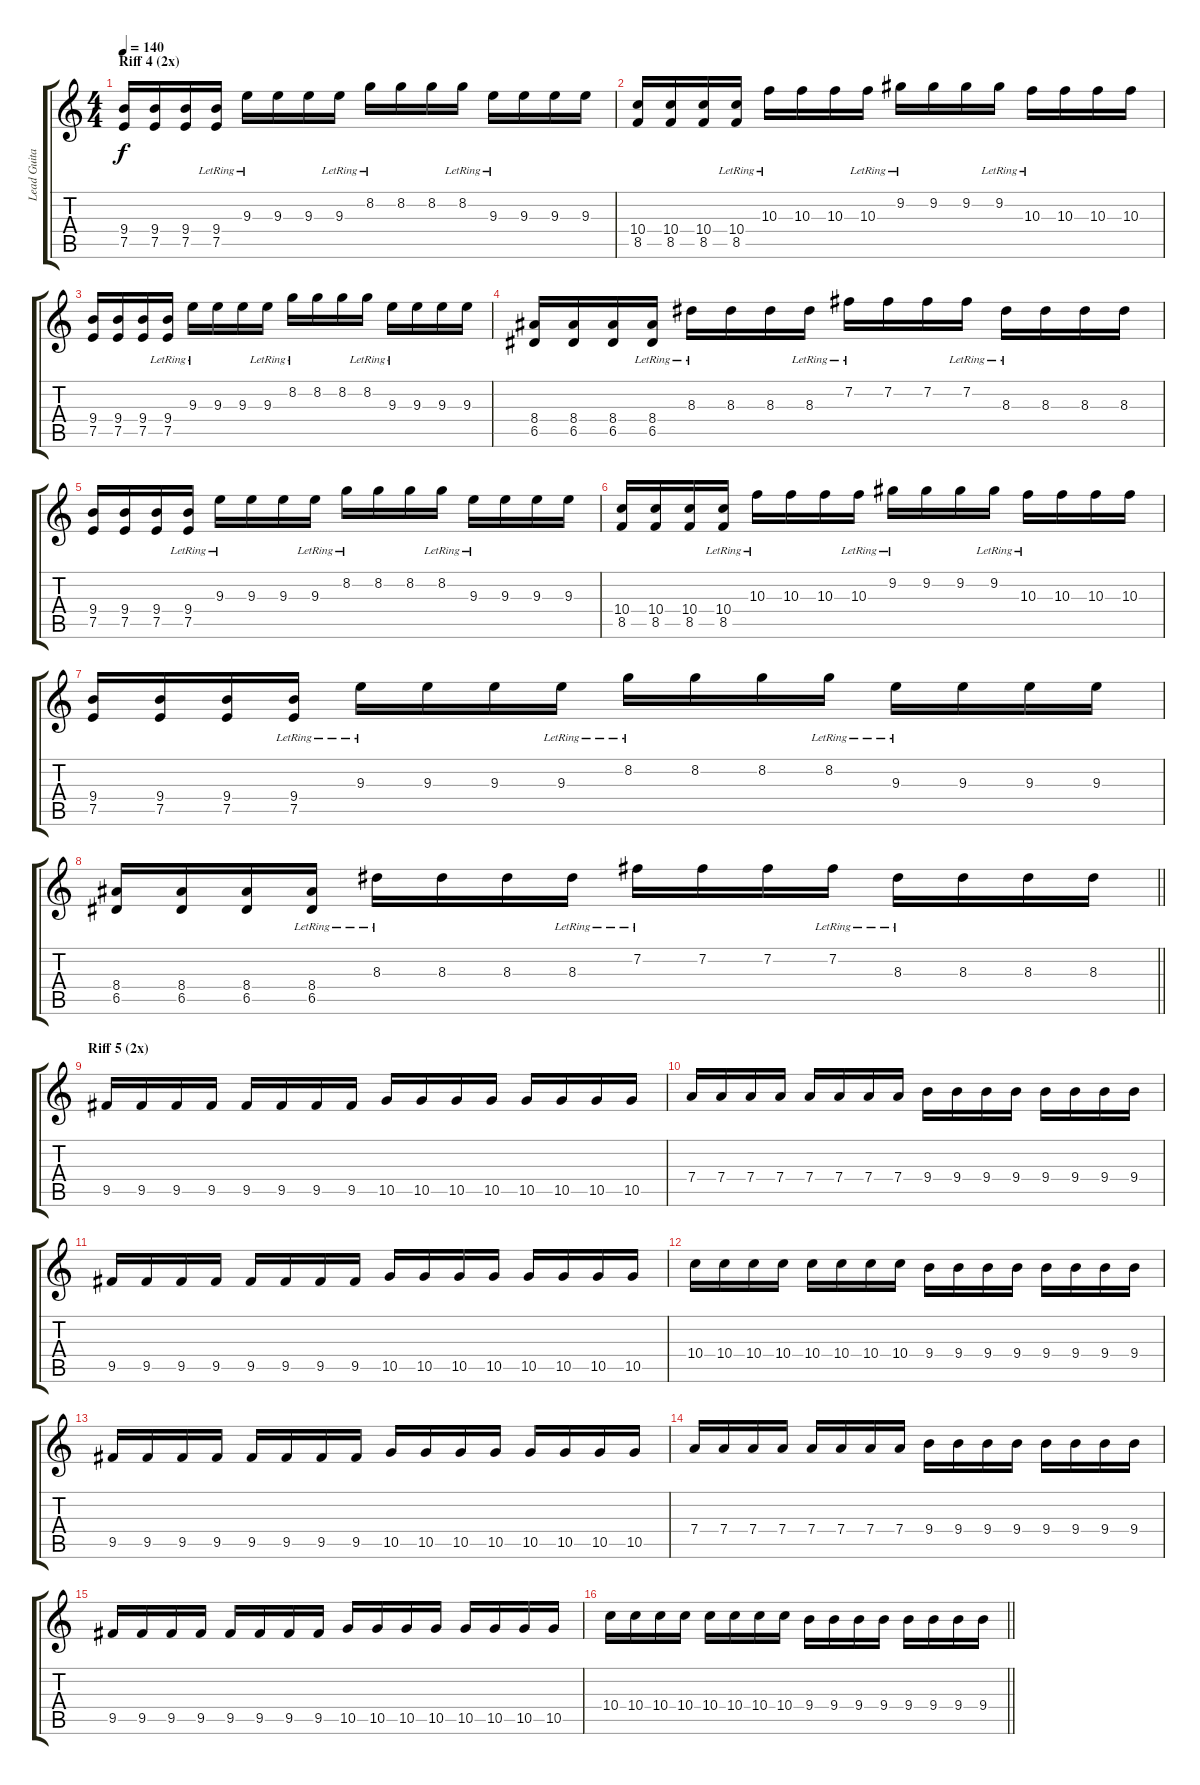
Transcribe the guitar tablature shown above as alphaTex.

\track ("Lead Guitar " "Lead Guita") {instrument distortionguitar}
\staff {score tabs}
\tuning (E4 B3 G3 D3 A2 E2) {hide}
\ts (4 4)
\section ("" "Riff 4 (2x) ")
\tempo 140
\clef g2
\ks c
(9.4 7.5).16{dy f} (9.4 7.5).16 (9.4 7.5).16 (9.4{lr} 7.5{lr}).16 9.3{lr}.16 9.3.16 9.3.16 9.3{lr}.16 8.2{lr}.16 8.2.16 8.2.16 8.2{lr}.16 9.3{lr}.16 9.3.16 9.3.16 9.3.16 |
(10.4 8.5).16 (10.4 8.5).16 (10.4 8.5).16 (10.4{lr} 8.5{lr}).16 10.3{lr}.16 10.3.16 10.3.16 10.3{lr}.16 9.2{lr}.16 9.2.16 9.2.16 9.2{lr}.16 10.3{lr}.16 10.3.16 10.3.16 10.3.16 |
(9.4 7.5).16 (9.4 7.5).16 (9.4 7.5).16 (9.4{lr} 7.5{lr}).16 9.3{lr}.16 9.3.16 9.3.16 9.3{lr}.16 8.2{lr}.16 8.2.16 8.2.16 8.2{lr}.16 9.3{lr}.16 9.3.16 9.3.16 9.3.16 |
(8.4 6.5).16 (8.4 6.5).16 (8.4 6.5).16 (8.4{lr} 6.5{lr}).16 8.3{lr}.16 8.3.16 8.3.16 8.3{lr}.16 7.2{lr}.16 7.2.16 7.2.16 7.2{lr}.16 8.3{lr}.16 8.3.16 8.3.16 8.3.16 |
(9.4 7.5).16 (9.4 7.5).16 (9.4 7.5).16 (9.4{lr} 7.5{lr}).16 9.3{lr}.16 9.3.16 9.3.16 9.3{lr}.16 8.2{lr}.16 8.2.16 8.2.16 8.2{lr}.16 9.3{lr}.16 9.3.16 9.3.16 9.3.16 |
(10.4 8.5).16 (10.4 8.5).16 (10.4 8.5).16 (10.4{lr} 8.5{lr}).16 10.3{lr}.16 10.3.16 10.3.16 10.3{lr}.16 9.2{lr}.16 9.2.16 9.2.16 9.2{lr}.16 10.3{lr}.16 10.3.16 10.3.16 10.3.16 |
(9.4 7.5).16 (9.4 7.5).16 (9.4 7.5).16 (9.4{lr} 7.5{lr}).16 9.3{lr}.16 9.3.16 9.3.16 9.3{lr}.16 8.2{lr}.16 8.2.16 8.2.16 8.2{lr}.16 9.3{lr}.16 9.3.16 9.3.16 9.3.16 |
\barLineRight lightlight
(8.4 6.5).16 (8.4 6.5).16 (8.4 6.5).16 (8.4{lr} 6.5{lr}).16 8.3{lr}.16 8.3.16 8.3.16 8.3{lr}.16 7.2{lr}.16 7.2.16 7.2.16 7.2{lr}.16 8.3{lr}.16 8.3.16 8.3.16 8.3.16 |
\section ("" "Riff 5 (2x)")
9.5.16 9.5.16 9.5.16 9.5.16 9.5.16 9.5.16 9.5.16 9.5.16 10.5.16 10.5.16 10.5.16 10.5.16 10.5.16 10.5.16 10.5.16 10.5.16 |
7.4.16 7.4.16 7.4.16 7.4.16 7.4.16 7.4.16 7.4.16 7.4.16 9.4.16 9.4.16 9.4.16 9.4.16 9.4.16 9.4.16 9.4.16 9.4.16 |
9.5.16 9.5.16 9.5.16 9.5.16 9.5.16 9.5.16 9.5.16 9.5.16 10.5.16 10.5.16 10.5.16 10.5.16 10.5.16 10.5.16 10.5.16 10.5.16 |
10.4.16 10.4.16 10.4.16 10.4.16 10.4.16 10.4.16 10.4.16 10.4.16 9.4.16 9.4.16 9.4.16 9.4.16 9.4.16 9.4.16 9.4.16 9.4.16 |
9.5.16 9.5.16 9.5.16 9.5.16 9.5.16 9.5.16 9.5.16 9.5.16 10.5.16 10.5.16 10.5.16 10.5.16 10.5.16 10.5.16 10.5.16 10.5.16 |
7.4.16 7.4.16 7.4.16 7.4.16 7.4.16 7.4.16 7.4.16 7.4.16 9.4.16 9.4.16 9.4.16 9.4.16 9.4.16 9.4.16 9.4.16 9.4.16 |
9.5.16 9.5.16 9.5.16 9.5.16 9.5.16 9.5.16 9.5.16 9.5.16 10.5.16 10.5.16 10.5.16 10.5.16 10.5.16 10.5.16 10.5.16 10.5.16 |
\barLineRight lightlight
10.4.16 10.4.16 10.4.16 10.4.16 10.4.16 10.4.16 10.4.16 10.4.16 9.4.16 9.4.16 9.4.16 9.4.16 9.4.16 9.4.16 9.4.16 9.4.16
